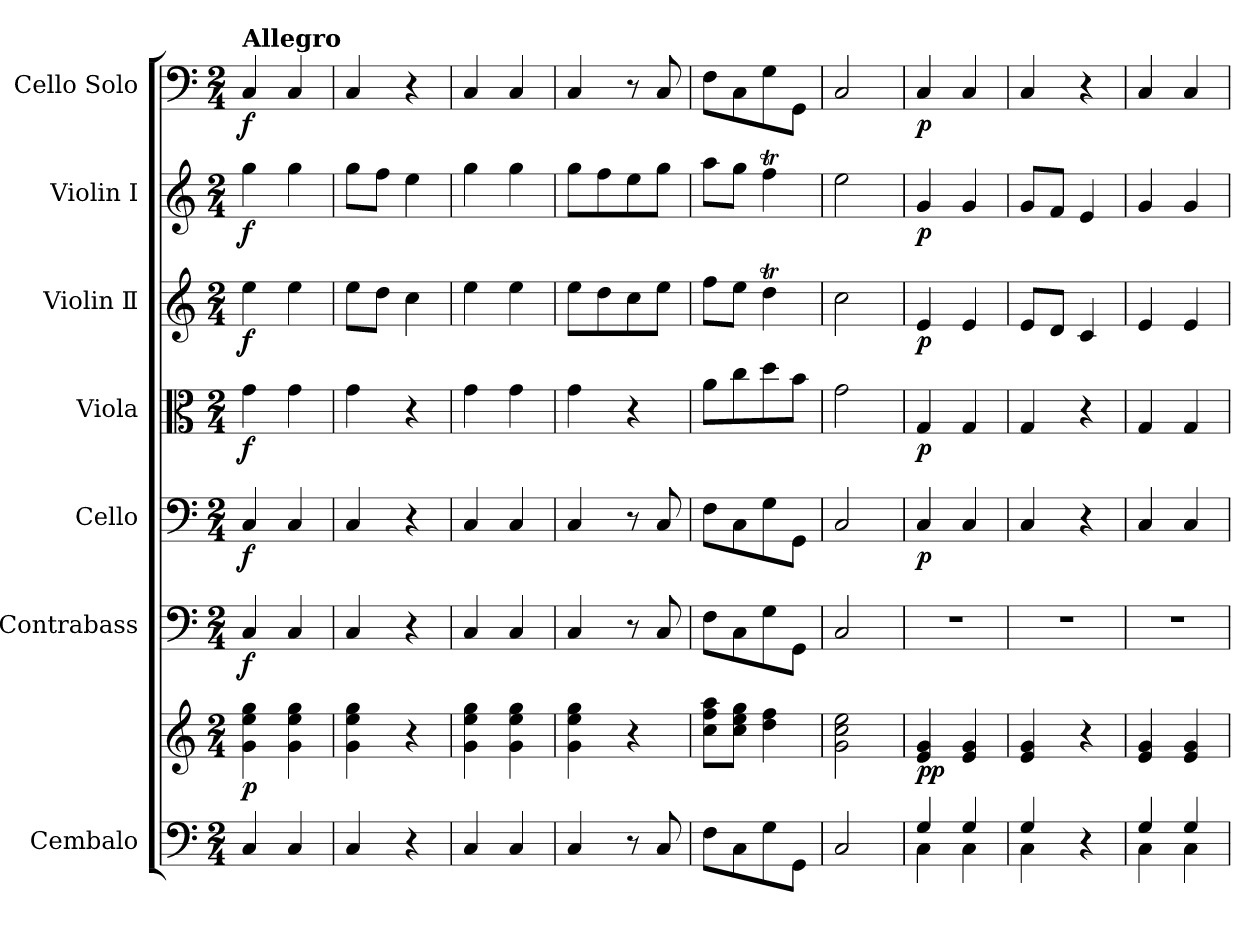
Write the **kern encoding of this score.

**kern	**kern	**dynam	**kern	**dynam	**kern	**dynam	**kern	**dynam	**kern	**dynam	**kern	**dynam	**kern	**dynam
*part7	*part7	*part7	*part6	*part6	*part5	*part5	*part4	*part4	*part3	*part3	*part2	*part2	*part1	*part1
*staff8	*staff7	*staff7/8	*staff6	*staff6	*staff5	*staff5	*staff4	*staff4	*staff3	*staff3	*staff2	*staff2	*staff1	*staff1
*I"Cembalo	*	*	*I"Contrabass	*	*I"Cello	*	*I"Viola	*	*I"Violin Ⅱ	*	*I"Violin Ⅰ	*	*I"Cello Solo	*
*I'Cemb.	*	*	*I'Cbs.	*	*	*	*	*	*	*	*	*	*	*
*clefF4	*clefG2	*	*clefF4	*	*clefF4	*	*clefC3	*	*clefG2	*	*clefG2	*	*clefF4	*
*	*	*	*ITrd7c12	*	*	*	*	*	*	*	*	*	*	*
*k[]	*k[]	*	*k[]	*	*k[]	*	*k[]	*	*k[]	*	*k[]	*	*k[]	*
*M2/4	*M2/4	*	*M2/4	*	*M2/4	*	*M2/4	*	*M2/4	*	*M2/4	*	*M2/4	*
=1	=1	=1	=1	=1	=1	=1	=1	=1	=1	=1	=1	=1	=1	=1
!	!	!	!	!	!	!	!	!	!	!	!	!	!LO:TX:a:B:t=Allegro	!
!	!	!LO:DY:b	!	!LO:DY:b	!	!LO:DY:b	!	!LO:DY:b	!	!LO:DY:b	!	!LO:DY:b	!	!LO:DY:b
4C/	4g\ 4ee\ 4gg\	p	4CC/	f	4C/	f	4g\	f	4ee\	f	4gg\	f	4C/	f
4C/	4g\ 4ee\ 4gg\	.	4CC/	.	4C/	.	4g\	.	4ee\	.	4gg\	.	4C/	.
=2	=2	=2	=2	=2	=2	=2	=2	=2	=2	=2	=2	=2	=2	=2
4C/	4g\ 4ee\ 4gg\	.	4CC/	.	4C/	.	4g\	.	8ee\L	.	8gg\L	.	4C/	.
.	.	.	.	.	.	.	.	.	8dd\J	.	8ff\J	.	.	.
4r	4r	.	4r	.	4r	.	4r	.	4cc\	.	4ee\	.	4r	.
=3	=3	=3	=3	=3	=3	=3	=3	=3	=3	=3	=3	=3	=3	=3
4C/	4g\ 4ee\ 4gg\	.	4CC/	.	4C/	.	4g\	.	4ee\	.	4gg\	.	4C/	.
4C/	4g\ 4ee\ 4gg\	.	4CC/	.	4C/	.	4g\	.	4ee\	.	4gg\	.	4C/	.
=4	=4	=4	=4	=4	=4	=4	=4	=4	=4	=4	=4	=4	=4	=4
4C/	4g\ 4ee\ 4gg\	.	4CC/	.	4C/	.	4g\	.	8ee\L	.	8gg\L	.	4C/	.
.	.	.	.	.	.	.	.	.	8dd\	.	8ff\	.	.	.
8r	4r	.	8r	.	8r	.	4r	.	8cc\	.	8ee\	.	8r	.
8C/	.	.	8CC/	.	8C/	.	.	.	8ee\J	.	8gg\J	.	8C/	.
=5	=5	=5	=5	=5	=5	=5	=5	=5	=5	=5	=5	=5	=5	=5
8F\L	8cc\ 8ff\ 8aa\L	.	8FF\L	.	8F\L	.	8a\L	.	8ff\L	.	8aa\L	.	8F\L	.
8C\	8cc\ 8ee\ 8gg\J	.	8CC\	.	8C\	.	8cc\	.	8ee\J	.	8gg\J	.	8C\	.
8G\	4dd\ 4ff\	.	8GG\	.	8G\	.	8dd\	.	4ddT\	.	4ffT\	.	8G\	.
8GG\J	.	.	8GGG\J	.	8GG\J	.	8b\J	.	.	.	.	.	8GG\J	.
=6	=6	=6	=6	=6	=6	=6	=6	=6	=6	=6	=6	=6	=6	=6
2C/	2g\ 2cc\ 2ee\	.	2CC/	.	2C/	.	2g\	.	2cc\	.	2ee\	.	2C/	.
=7	=7	=7	=7	=7	=7	=7	=7	=7	=7	=7	=7	=7	=7	=7
*^	*	*	*	*	*	*	*	*	*	*	*	*	*	*
!	!	!	!LO:DY:b	!	!	!	!LO:DY:b	!	!LO:DY:b	!	!LO:DY:b	!	!LO:DY:b	!	!LO:DY:b
4G/	4C\	4e/ 4g/	pp	2r	.	4C/	p	4G/	p	4e/	p	4g/	p	4C/	p
4G/	4C\	4e/ 4g/	.	.	.	4C/	.	4G/	.	4e/	.	4g/	.	4C/	.
=8	=8	=8	=8	=8	=8	=8	=8	=8	=8	=8	=8	=8	=8	=8	=8
4G/	4C\	4e/ 4g/	.	2r	.	4C/	.	4G/	.	8e/L	.	8g/L	.	4C/	.
.	.	.	.	.	.	.	.	.	.	8d/J	.	8f/J	.	.	.
4r	4ryy	4r	.	.	.	4r	.	4r	.	4c/	.	4e/	.	4r	.
=9	=9	=9	=9	=9	=9	=9	=9	=9	=9	=9	=9	=9	=9	=9	=9
4G/	4C\	4e/ 4g/	.	2r	.	4C/	.	4G/	.	4e/	.	4g/	.	4C/	.
4G/	4C\	4e/ 4g/	.	.	.	4C/	.	4G/	.	4e/	.	4g/	.	4C/	.
*v	*v	*	*	*	*	*	*	*	*	*	*	*	*	*	*
=	=	=	=	=	=	=	=	=	=	=	=	=	=	=
*-	*-	*-	*-	*-	*-	*-	*-	*-	*-	*-	*-	*-	*-	*-
